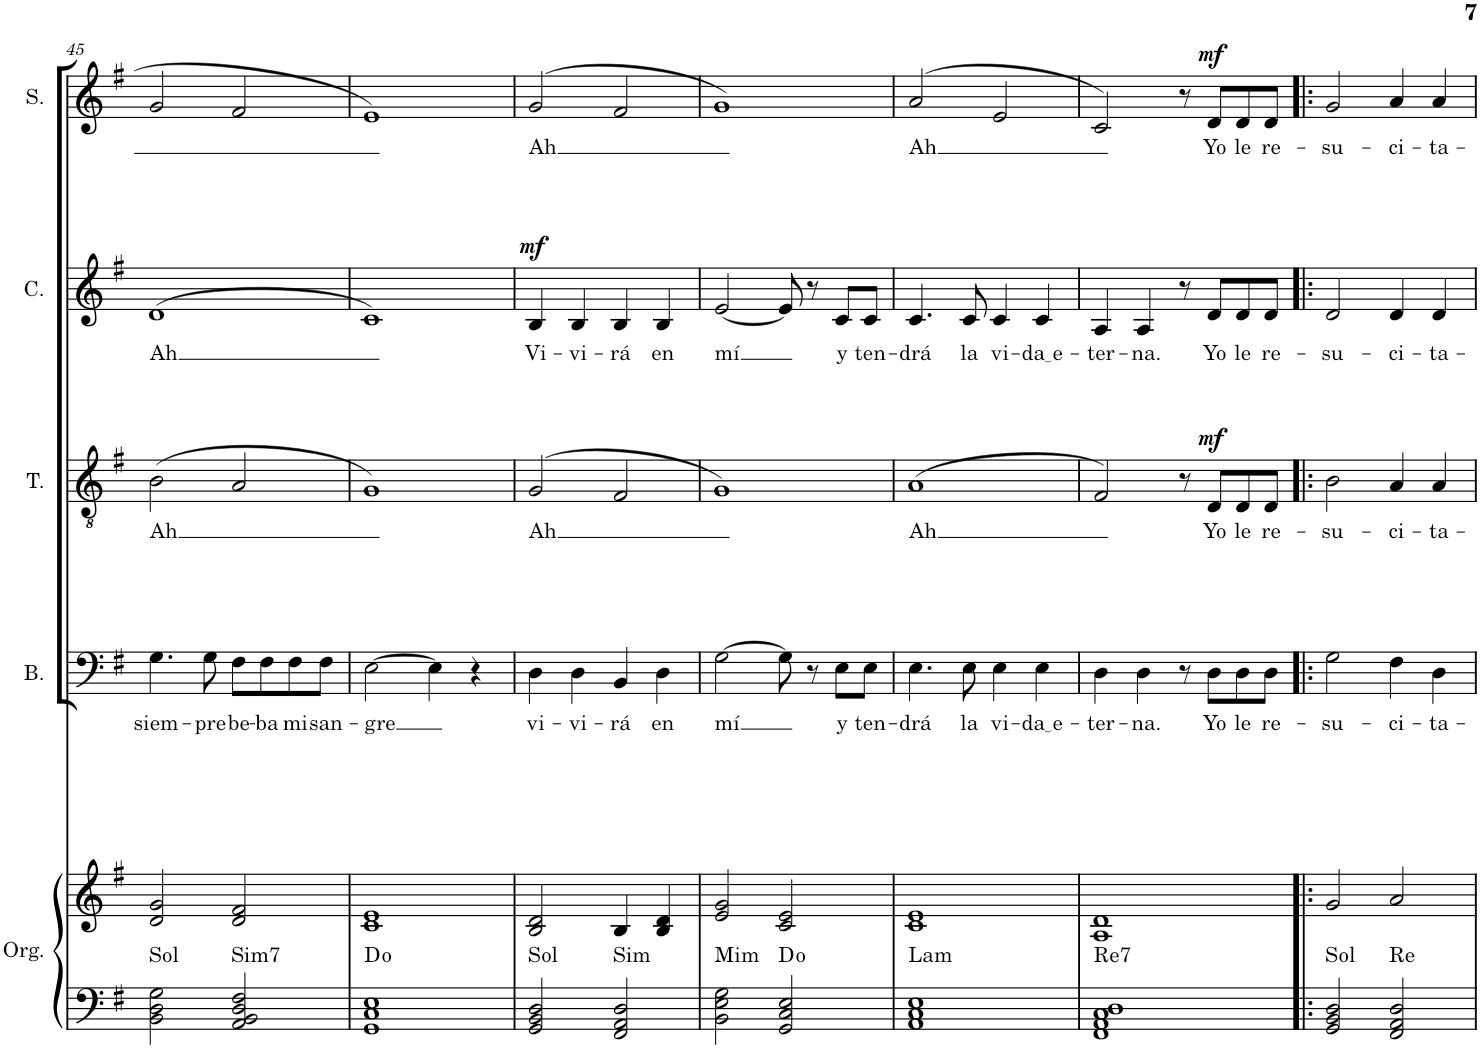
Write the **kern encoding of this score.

**kern	**kern	**harte	**kern	**text	**kern	**text	**dynam	**kern	**text	**dynam	**kern	**text	**dynam
*part5	*part5	*part5	*part4	*part4	*part3	*part3	*part3	*part2	*part2	*part2	*part1	*part1	*part1
*staff6	*staff5	*	*staff4	*staff4	*staff3	*staff3	*staff3	*staff2	*staff2	*staff2	*staff1	*staff1	*staff1
*I"Órgano	*	*	*I"Bajo	*	*I"Tenor	*	*	*I"Contralto	*	*	*I"Soprano	*	*
*	*	*	*I'B.	*	*I'T.	*	*	*I'C.	*	*	*I'S.	*	*
!!LO:PB:g=z
*clefF4	*clefG2	*	*clefF4	*	*clefGv2	*	*	*clefG2	*	*	*clefG2	*	*
*k[f#]	*k[f#]	*	*k[f#]	*	*k[f#]	*	*	*k[f#]	*	*	*k[f#]	*	*
*M4/4	*M4/4	*	*M4/4	*	*M4/4	*	*	*M4/4	*	*	*M4/4	*	*
*met(c)	*met(c)	*	*met(c)	*	*met(c)	*	*	*met(c)	*	*	*met(c)	*	*
=45	=45	=45	=45	=45	=45	=45	=45	=45	=45	=45	=45	=45	=45
!	!	!LO:H:kt=Sol	!	!LO:LY:b	!	!LO:LY:b	!	!	!LO:LY:b	!	!	!	!
2BB\ 2D\ 2G\	2d/ 2g/	N	4.G\	siem-	(2B\	Ah	.	(>1d	Ah	.	2g/	.	.
!	!	!	!	!LO:LY:b	!	!	!	!	!	!	!	!	!
.	.	.	8G\	-pre	.	.	.	.	.	.	.	.	.
!	!	!LO:H:kt=Sim7	!	!LO:LY:b	!	!	!	!	!	!	!	!	!
2AA/ 2BB/ 2D/ 2F#/	2d/ 2f#/	N	8F#\L	be-	2A/	.	.	.	.	.	2f#/	.	.
!	!	!	!	!LO:LY:b	!	!	!	!	!	!	!	!	!
.	.	.	8F#\	-ba	.	.	.	.	.	.	.	.	.
!	!	!	!	!LO:LY:b	!	!	!	!	!	!	!	!	!
.	.	.	8F#\	mi	.	.	.	.	.	.	.	.	.
!	!	!	!	!LO:LY:b	!	!	!	!	!	!	!	!	!
.	.	.	8F#\J	san-	.	.	.	.	.	.	.	.	.
=46	=46	=46	=46	=46	=46	=46	=46	=46	=46	=46	=46	=46	=46
!	!	!	!	!LO:LY:b	!	!	!	!	!	!	!	!	!
1GG 1C 1E	1c 1e	D:dim	[2E\	-gre	1G)	.	.	1c)	.	.	1e	.	.
.	.	.	4E\]	.	.	.	.	.	.	.	.	.	.
.	.	.	4r	.	.	.	.	.	.	.	.	.	.
=47	=47	=47	=47	=47	=47	=47	=47	=47	=47	=47	=47	=47	=47
!	!	!LO:H:kt=Sol	!	!LO:LY:b	!	!LO:LY:b	!	!	!LO:LY:b	!LO:DY:a	!	!LO:LY:b	!
2GG/ 2BB/ 2D/	2B/ 2d/	N	4D\	vi-	(>2G/	Ah	.	4B/	Vi-	mf	(>2g/	Ah	.
!	!	!	!	!LO:LY:b	!	!	!	!	!LO:LY:b	!	!	!	!
.	.	.	4D\	-vi-	.	.	.	4B/	-vi-	.	.	.	.
!	!	!LO:H:kt=Sim	!	!LO:LY:b	!	!	!	!	!LO:LY:b	!	!	!	!
2FF#/ 2AA/ 2D/	4B/	N	4BB/	-rá	2F#/	.	.	4B/	-rá	.	2f#/	.	.
!	!	!	!	!LO:LY:b	!	!	!	!	!LO:LY:b	!	!	!	!
.	4B/ 4d/	.	4D\	en	.	.	.	4B/	en	.	.	.	.
=48	=48	=48	=48	=48	=48	=48	=48	=48	=48	=48	=48	=48	=48
!	!	!LO:H:kt=Mim	!	!LO:LY:b	!	!	!	!	!LO:LY:b	!	!	!	!
2BB\ 2E\ 2G\	2e/ 2g/	N	[2G\	mí	1G)	.	.	[2e/	mí	.	1g)	.	.
2GG/ 2C/ 2E/	2c/ 2e/	D:dim	8G\]	.	.	.	.	8e/]	.	.	.	.	.
.	.	.	8r	.	.	.	.	8r	.	.	.	.	.
!	!	!	!	!LO:LY:b	!	!	!	!	!LO:LY:b	!	!	!	!
.	.	.	8E\L	y	.	.	.	8c/L	y	.	.	.	.
!	!	!	!	!LO:LY:b	!	!	!	!	!LO:LY:b	!	!	!	!
.	.	.	8E\J	ten-	.	.	.	8c/J	ten-	.	.	.	.
=49	=49	=49	=49	=49	=49	=49	=49	=49	=49	=49	=49	=49	=49
!	!	!LO:H:kt=Lam	!	!LO:LY:b	!	!LO:LY:b	!	!	!LO:LY:b	!	!	!LO:LY:b	!
1AA 1C 1E	1c 1e	N	4.E\	-drá	(>1A	Ah	.	4.c/	-drá	.	(>2a/	Ah	.
!	!	!	!	!LO:LY:b	!	!	!	!	!LO:LY:b	!	!	!	!
.	.	.	8E\	la	.	.	.	8c/	la	.	.	.	.
!	!	!	!	!LO:LY:b	!	!	!	!	!LO:LY:b	!	!	!	!
.	.	.	4E\	vi-	.	.	.	4c/	vi-	.	2e/	.	.
!	!	!	!	!LO:LY:b	!	!	!	!	!LO:LY:b	!	!	!	!
.	.	.	4E\	da e	.	.	.	4c/	da e	.	.	.	.
=50	=50	=50	=50	=50	=50	=50	=50	=50	=50	=50	=50	=50	=50
!	!	!LO:H:kt=Re7	!	!LO:LY:b	!	!	!	!	!LO:LY:b	!	!	!	!
1FF# 1AA 1C 1D	1A 1d	N	4D\	-ter-	2F#/)	.	.	4A/	-ter-	.	2c/)	.	.
!	!	!	!	!LO:LY:b	!	!	!	!	!LO:LY:b	!	!	!	!
.	.	.	4D\	-na.	.	.	.	4A/	-na.	.	.	.	.
.	.	.	8r	.	8r	.	.	8r	.	.	8r	.	.
!	!	!	!	!LO:LY:b	!	!LO:LY:b	!LO:DY:a	!	!LO:LY:b	!	!	!LO:LY:b	!LO:DY:a
.	.	.	8D\L	Yo	8D/L	Yo	mf	8d/L	Yo	.	8d/L	Yo	mf
!	!	!	!	!LO:LY:b	!	!LO:LY:b	!	!	!LO:LY:b	!	!	!LO:LY:b	!
.	.	.	8D\	le	8D/	le	.	8d/	le	.	8d/	le	.
!	!	!	!	!LO:LY:b	!	!LO:LY:b	!	!	!LO:LY:b	!	!	!LO:LY:b	!
.	.	.	8D\J	re-	8D/J	re-	.	8d/J	re-	.	8d/J	re-	.
=51!|:	=51!|:	=51!|:	=51!|:	=51!|:	=51!|:	=51!|:	=51!|:	=51!|:	=51!|:	=51!|:	=51!|:	=51!|:	=51!|:
!	!	!LO:H:kt=Sol	!	!LO:LY:b	!	!LO:LY:b	!	!	!LO:LY:b	!	!	!LO:LY:b	!
2GG/ 2BB/ 2D/	2g/	N	2G\	-su-	2B\	-su-	.	2d/	-su-	.	2g/	-su-	.
!	!	!LO:H:kt=Re	!	!LO:LY:b	!	!LO:LY:b	!	!	!LO:LY:b	!	!	!LO:LY:b	!
2FF#/ 2AA/ 2D/	2a/	N	4F#\	-ci-	4A/	-ci-	.	4d/	-ci-	.	4a/	-ci-	.
!	!	!	!	!LO:LY:b	!	!LO:LY:b	!	!	!LO:LY:b	!	!	!LO:LY:b	!
.	.	.	4D\	-ta-	4A/	-ta-	.	4d/	-ta-	.	4a/	-ta-	.
=	=	=	=	=	=	=	=	=	=	=	=	=	=
*-	*-	*-	*-	*-	*-	*-	*-	*-	*-	*-	*-	*-	*-
